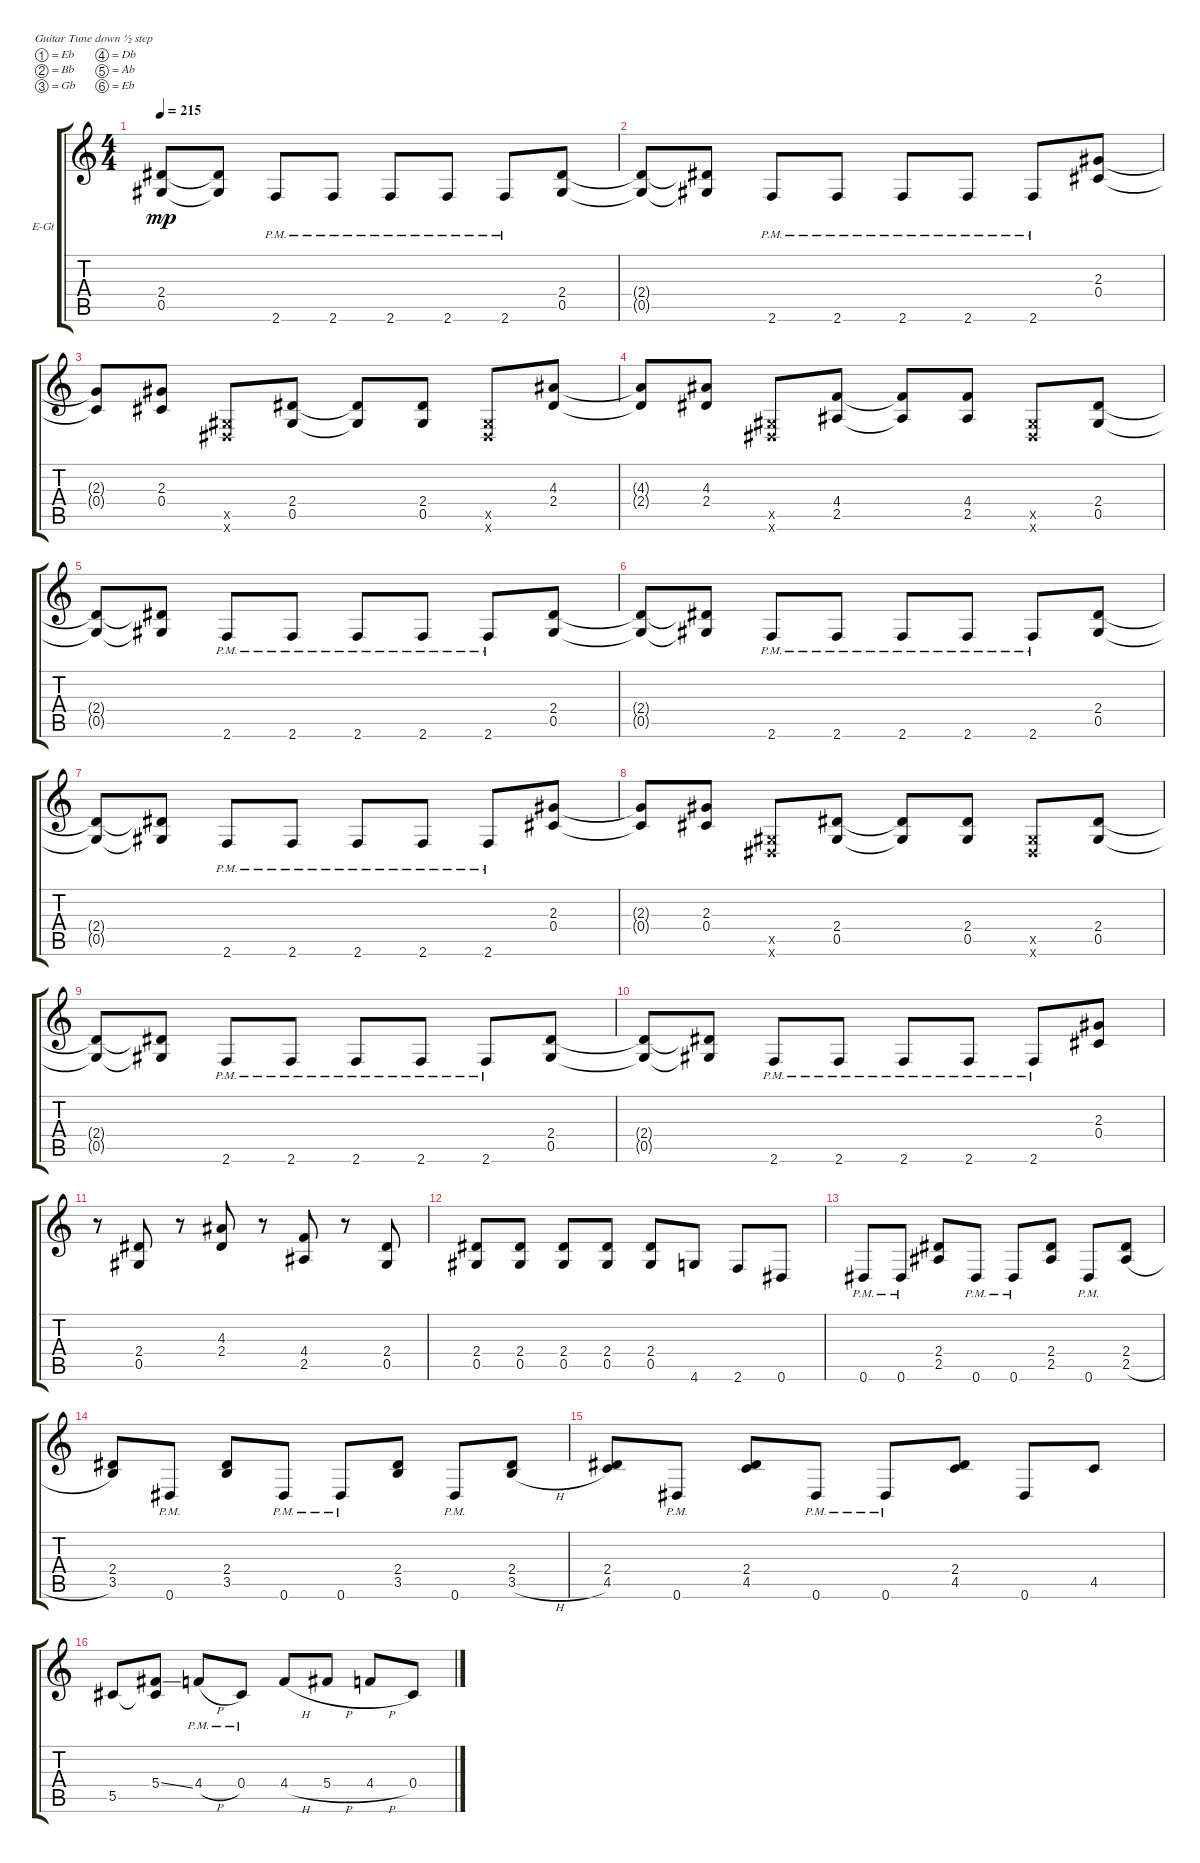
\bracketExtendMode groupsimilarinstruments
\firstSystemTrackNameOrientation horizontal
\otherSystemsTrackNameOrientation horizontal
\track ("left" "E-Gt") {instrument distortionguitar}
\staff {score tabs}
\tuning (Eb4 Bb3 Gb3 Db3 Ab2 Eb2)
\ts (4 4)
\tempo 215
\clef g2
\ks c
(2.4{t} 0.5{t}).8{dy mp} (2.4{t} 0.5{t}).8 2.6{pm}.8 2.6{pm}.8 2.6{pm}.8 2.6{pm}.8 2.6{pm}.8 (0.5 2.4).8 |
(0.5{t} 2.4{t}).8 (0.5{t} 2.4{t}).8 2.6{pm}.8 2.6{pm}.8 2.6{pm}.8 2.6{pm}.8 2.6{pm}.8 (0.4 2.3).8 |
(0.4{t} 2.3{t}).8 (2.3 0.4).8 (0.5{x} 0.6{x}).8 (0.5 2.4).8 (2.4{t} 0.5{t}).8 (0.5 2.4).8 (0.6{x} 0.5{x}).8 (2.4 4.3).8 |
(2.4{t} 4.3{t}).8 (4.3 2.4).8 (0.6{x} 0.5{x}).8 (4.4 2.5).8 (2.5{t} 4.4{t}).8 (4.4 2.5).8 (0.6{x} 0.5{x}).8 (0.5 2.4).8 |
(0.5{t} 2.4{t}).8 (0.5{t} 2.4{t}).8 2.6{pm}.8 2.6{pm}.8 2.6{pm}.8 2.6{pm}.8 2.6{pm}.8 (2.4 0.5).8 |
(0.5{t} 2.4{t}).8 (0.5{t} 2.4{t}).8 2.6{pm}.8 2.6{pm}.8 2.6{pm}.8 2.6{pm}.8 2.6{pm}.8 (0.5 2.4).8 |
(0.5{t} 2.4{t}).8 (0.5{t} 2.4{t}).8 2.6{pm}.8 2.6{pm}.8 2.6{pm}.8 2.6{pm}.8 2.6{pm}.8 (2.3 0.4).8 |
(0.4{t} 2.3{t}).8 (2.3 0.4).8 (0.5{x} 0.6{x}).8 (0.5 2.4).8 (2.4{t} 0.5{t}).8 (0.5 2.4).8 (0.6{x} 0.5{x}).8 (0.5 2.4).8 |
(2.4{t} 0.5{t}).8 (2.4{t} 0.5{t}).8 2.6{pm}.8 2.6{pm}.8 2.6{pm}.8 2.6{pm}.8 2.6{pm}.8 (0.5 2.4).8 |
(0.5{t} 2.4{t}).8 (0.5{t} 2.4{t}).8 2.6{pm}.8 2.6{pm}.8 2.6{pm}.8 2.6{pm}.8 2.6{pm}.8 (0.4 2.3).8 |
r.8 (0.5 2.4).8 r.8 (4.3 2.4).8 r.8 (4.4 2.5).8 r.8 (0.5 2.4).8 |
(0.5 2.4).8 (0.5 2.4).8 (0.5 2.4).8 (0.5 2.4).8 (0.5 2.4).8 4.6.8 2.6.8 0.6.8 |
0.6{pm}.8 0.6{pm}.8 (2.5 2.4).8 0.6{pm}.8 0.6{pm}.8 (2.5 2.4).8 0.6{pm}.8 (2.5{h} 2.4).8 |
(3.5 2.4).8 0.6{pm}.8 (3.5 2.4).8 0.6{pm}.8 0.6{pm}.8 (3.5 2.4).8 0.6{pm}.8 (3.5{h} 2.4).8 |
(4.5 2.4).8 0.6{pm}.8 (4.5 2.4).8 0.6{pm}.8 0.6{pm}.8 (4.5 2.4).8 0.6.8 4.5.8 |
5.5.8 (5.4{ss} 5.5{t}).8 4.4{h pm}.8 0.4{pm}.8 4.4{h}.8 5.4{h}.8 4.4{h}.8 0.4.8
